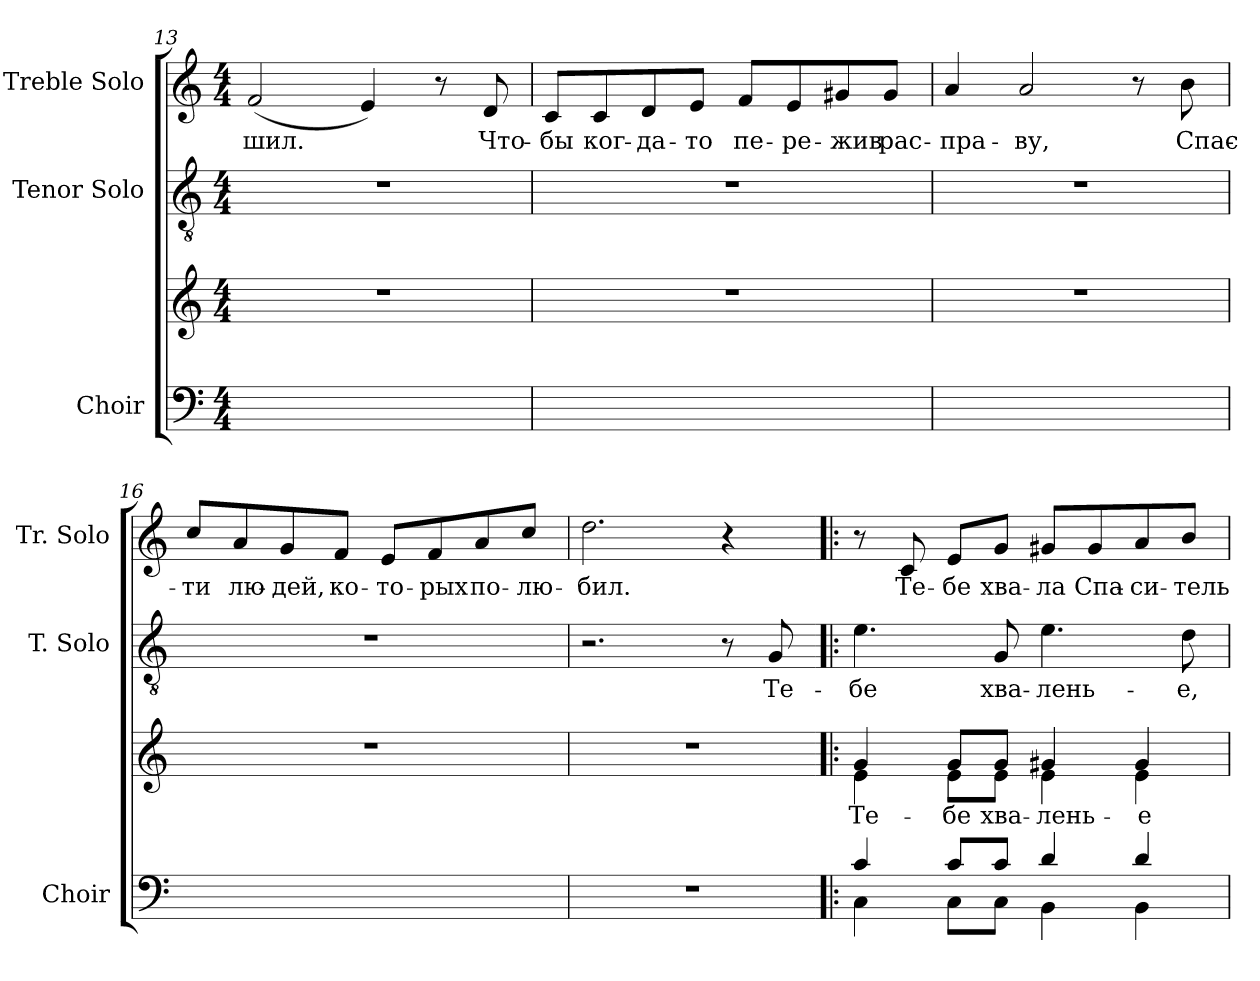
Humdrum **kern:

**kern	**kern	**text	**kern	**text	**kern	**text
*part3	*part3	*part3	*part2	*part2	*part1	*part1
*staff4	*staff3	*staff3	*staff2	*staff2	*staff1	*staff1
*I"Choir	*	*	*I"Tenor Solo	*	*I"Treble Solo	*
*I'Choir	*	*	*I'T. Solo	*	*I'Tr. Solo	*
!!LO:LB:g=z
*clefF4	*clefG2	*	*clefGv2	*	*clefG2	*
*	*	*	*ITrd7c12	*	*	*
*k[]	*k[]	*	*k[]	*	*k[]	*
*C:	*C:	*	*C:	*	*C:	*
*M4/4	*M4/4	*	*M4/4	*	*M4/4	*
=13	=13	=13	=13	=13	=13	=13
!	!	!	!	!	!	!LO:LY:b:color=#000000
1ryy	1r	.	1r	.	(2fi/	-шил.
.	.	.	.	.	4ei/)	.
.	.	.	.	.	8r	.
!	!	!	!	!	!	!LO:LY:b:color=#000000
.	.	.	.	.	8di/	Что-
=14	=14	=14	=14	=14	=14	=14
!	!	!	!	!	!	!LO:LY:b:color=#000000
1ryy	1r	.	1r	.	8ci/L	-бы
!	!	!	!	!	!	!LO:LY:b:color=#000000
.	.	.	.	.	8ci/	ког-
!	!	!	!	!	!	!LO:LY:b:color=#000000
.	.	.	.	.	8di/	-да-
!	!	!	!	!	!	!LO:LY:b:color=#000000
.	.	.	.	.	8ei/J	-то
!	!	!	!	!	!	!LO:LY:b:color=#000000
.	.	.	.	.	8fi/L	пе-
!	!	!	!	!	!	!LO:LY:b:color=#000000
.	.	.	.	.	8ei/	-ре-
!	!	!	!	!	!	!LO:LY:b:color=#000000
.	.	.	.	.	8g#Xi/	-жив
!	!	!	!	!	!	!LO:LY:b:color=#000000
.	.	.	.	.	8g#i/J	рас-
=15	=15	=15	=15	=15	=15	=15
!	!	!	!	!	!	!LO:LY:b:color=#000000
1ryy	1r	.	1r	.	4ai/	-пра-
!	!	!	!	!	!	!LO:LY:b:color=#000000
.	.	.	.	.	2ai/	-ву,
.	.	.	.	.	8r	.
!	!	!	!	!	!	!LO:LY:b:color=#000000
.	.	.	.	.	8bi\	Спас-
!!LO:LB:g=z
=16	=16	=16	=16	=16	=16	=16
!	!	!	!	!	!	!LO:LY:b:color=#000000
1ryy	1r	.	1r	.	8cci/L	-ти
!	!	!	!	!	!	!LO:LY:b:color=#000000
.	.	.	.	.	8ai/	лю-
!	!	!	!	!	!	!LO:LY:b:color=#000000
.	.	.	.	.	8gi/	-дей,
!	!	!	!	!	!	!LO:LY:b:color=#000000
.	.	.	.	.	8fi/J	ко-
!	!	!	!	!	!	!LO:LY:b:color=#000000
.	.	.	.	.	8ei/L	-то-
!	!	!	!	!	!	!LO:LY:b:color=#000000
.	.	.	.	.	8fi/	-рых
!	!	!	!	!	!	!LO:LY:b:color=#000000
.	.	.	.	.	8ai/	по-
!	!	!	!	!	!	!LO:LY:b:color=#000000
.	.	.	.	.	8cci/J	-лю-
=17	=17	=17	=17	=17	=17	=17
!	!	!	!	!	!	!LO:LY:b:color=#000000
1r	1r	.	2.r	.	2.ddi\	-бил.
.	.	.	8r	.	4r	.
!	!	!	!	!LO:LY:b:color=#000000	!	!
.	.	.	8GGi/	Те-	.	.
=18!|:	=18!|:	=18!|:	=18!|:	=18!|:	=18!|:	=18!|:
*^	*	*	*	*	*	*
!	!	!	!LO:LY:b:color=#000000	!	!	!	!
*	*	*^	*	*	*	*	*
!	!	!	!	!	!	!LO:LY:b:color=#000000	!	!
4ci/	4Ci\	4gi/	4ei\	Те-	4.Ei\	-бе	8r	.
!	!	!	!	!	!	!	!	!LO:LY:b:color=#000000
.	.	.	.	.	.	.	8ci/	Те-
!	!	!	!	!LO:LY:b:color=#000000	!	!	!	!
!	!	!	!	!	!	!	!	!LO:LY:b:color=#000000
8ci/L	8Ci\L	8gi/L	8ei\L	-бе	.	.	8ei/L	-бе
!	!	!	!	!LO:LY:b:color=#000000	!	!	!	!
!	!	!	!	!	!	!LO:LY:b:color=#000000	!	!
!	!	!	!	!	!	!	!	!LO:LY:b:color=#000000
8ci/J	8Ci\J	8gi/J	8ei\J	хва-	8GGi/	хва-	8gi/J	хва-
!	!	!	!	!LO:LY:b:color=#000000	!	!	!	!
!	!	!	!	!	!	!LO:LY:b:color=#000000	!	!
!	!	!	!	!	!	!	!	!LO:LY:b:color=#000000
4di/	4BBi\	4g#Xi/	4ei\	-лень-	4.Ei\	-лень-	8g#Xi/L	-ла
!	!	!	!	!	!	!	!	!LO:LY:b:color=#000000
.	.	.	.	.	.	.	8g#i/	Спа-
!	!	!	!	!LO:LY:b:color=#000000	!	!	!	!
!	!	!	!	!	!	!	!	!LO:LY:b:color=#000000
4di/	4BBi\	4g#i/	4ei\	-е	.	.	8ai/	-си-
!	!	!	!	!	!	!LO:LY:b:color=#000000	!	!
!	!	!	!	!	!	!	!	!LO:LY:b:color=#000000
.	.	.	.	.	8Di\	-е,	8bi/J	-тель
*v	*v	*	*	*	*	*	*	*
*	*v	*v	*	*	*	*	*
=	=	=	=	=	=	=
*-	*-	*-	*-	*-	*-	*-
